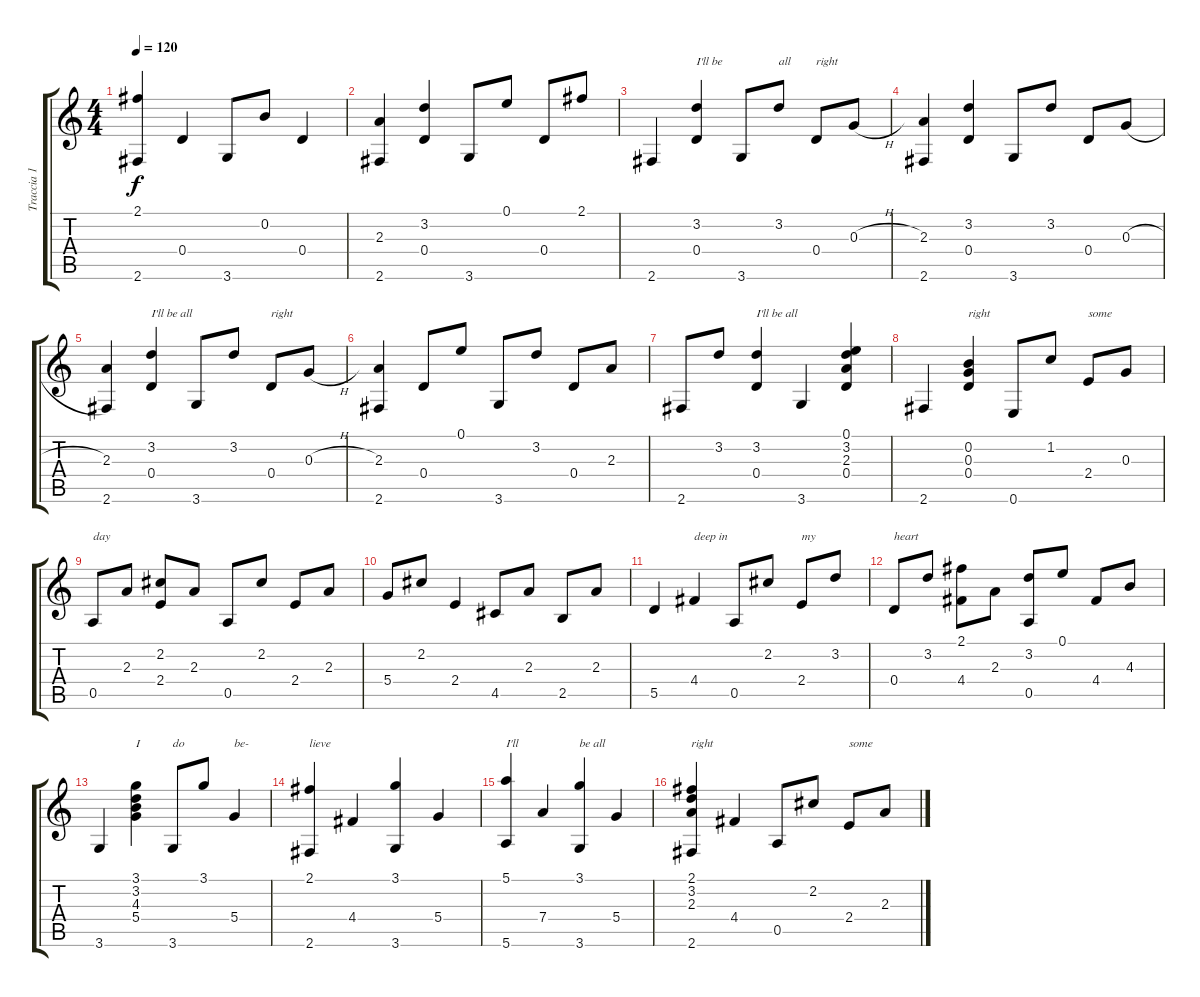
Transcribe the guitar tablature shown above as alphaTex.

\track ("Traccia 1" "Traccia 1") {instrument acousticguitarnylon}
\staff {score tabs}
\tuning (E4 B3 G3 D3 A2 E2) {hide}
\ts (4 4)
\tempo 120
\clef g2
\ks c
(2.1 2.6).4{dy f} 0.4.4 3.6.8 0.2.8 0.4.4 |
(2.3 2.6).4 (3.2 0.4).4 3.6.8 0.1.8 0.4.8 2.1.8 |
2.6.4 (3.2 0.4).4{txt "I'll be"} 3.6.8 3.2.8{txt "all"} 0.4.8{txt "right"} 0.3{h}.8 |
(2.3 2.6).4 (3.2 0.4).4 3.6.8 3.2.8 0.4.8 0.3{h}.8 |
(2.3 2.6).4 (3.2 0.4).4{txt "I'll be all"} 3.6.8 3.2.8 0.4.8{txt "right"} 0.3{h}.8 |
(2.3 2.6).4 0.4.8 0.1.8 3.6.8 3.2.8 0.4.8 2.3.8 |
2.6.8 3.2.8 (3.2 0.4).4{txt "I'll be all"} 3.6.4 (0.1 3.2 2.3 0.4).4 |
2.6.4 (0.2 0.3 0.4).4{txt "right"} 0.6.8 1.2.8 2.4.8{txt "some"} 0.3.8 |
0.5.8{txt "day"} 2.3.8 (2.2 2.4).8 2.3.8 0.5.8 2.2.8 2.4.8 2.3.8 |
5.4.8 2.2.8 2.4.4 4.5.8 2.3.8 2.5.8 2.3.8 |
5.5.4 4.4.4{txt "deep in"} 0.5.8 2.2.8 2.4.8{txt "my"} 3.2.8 |
0.4.8{txt "heart"} 3.2.8 (2.1 4.4).8 2.3.8 (3.2 0.5).8 0.1.8 4.4.8 4.3.8 |
3.6.4 (3.1 3.2 4.3 5.4).4{txt "I"} 3.6.8{txt "do"} 3.1.8 5.4.4{txt "be-"} |
(2.1 2.6).4{txt "lieve"} 4.4.4 (3.1 3.6).4 5.4.4 |
(5.1 5.6).4{txt "I'll"} 7.4.4 (3.1 3.6).4{txt "be all"} 5.4.4 |
(2.1 3.2 2.3 2.6).4{txt "right"} 4.4.4 0.5.8 2.2.8 2.4.8{txt "some"} 2.3.8
